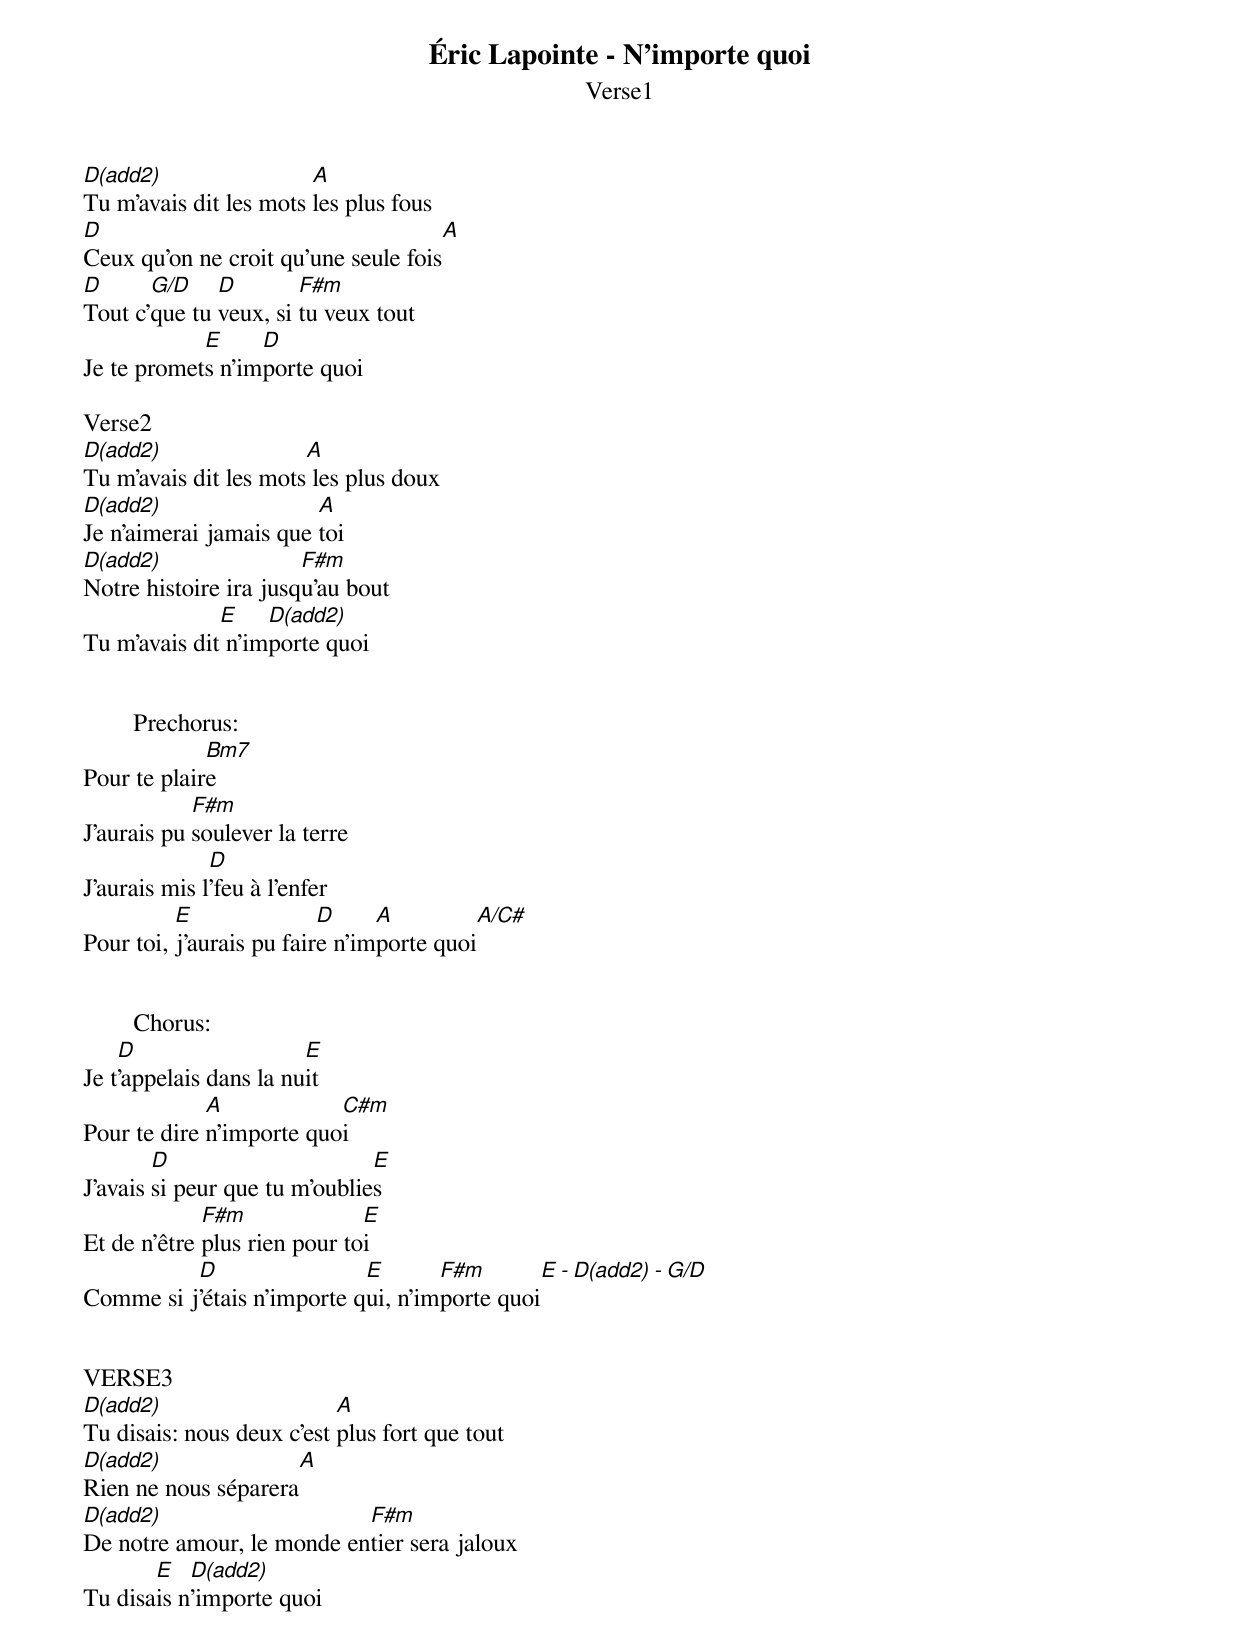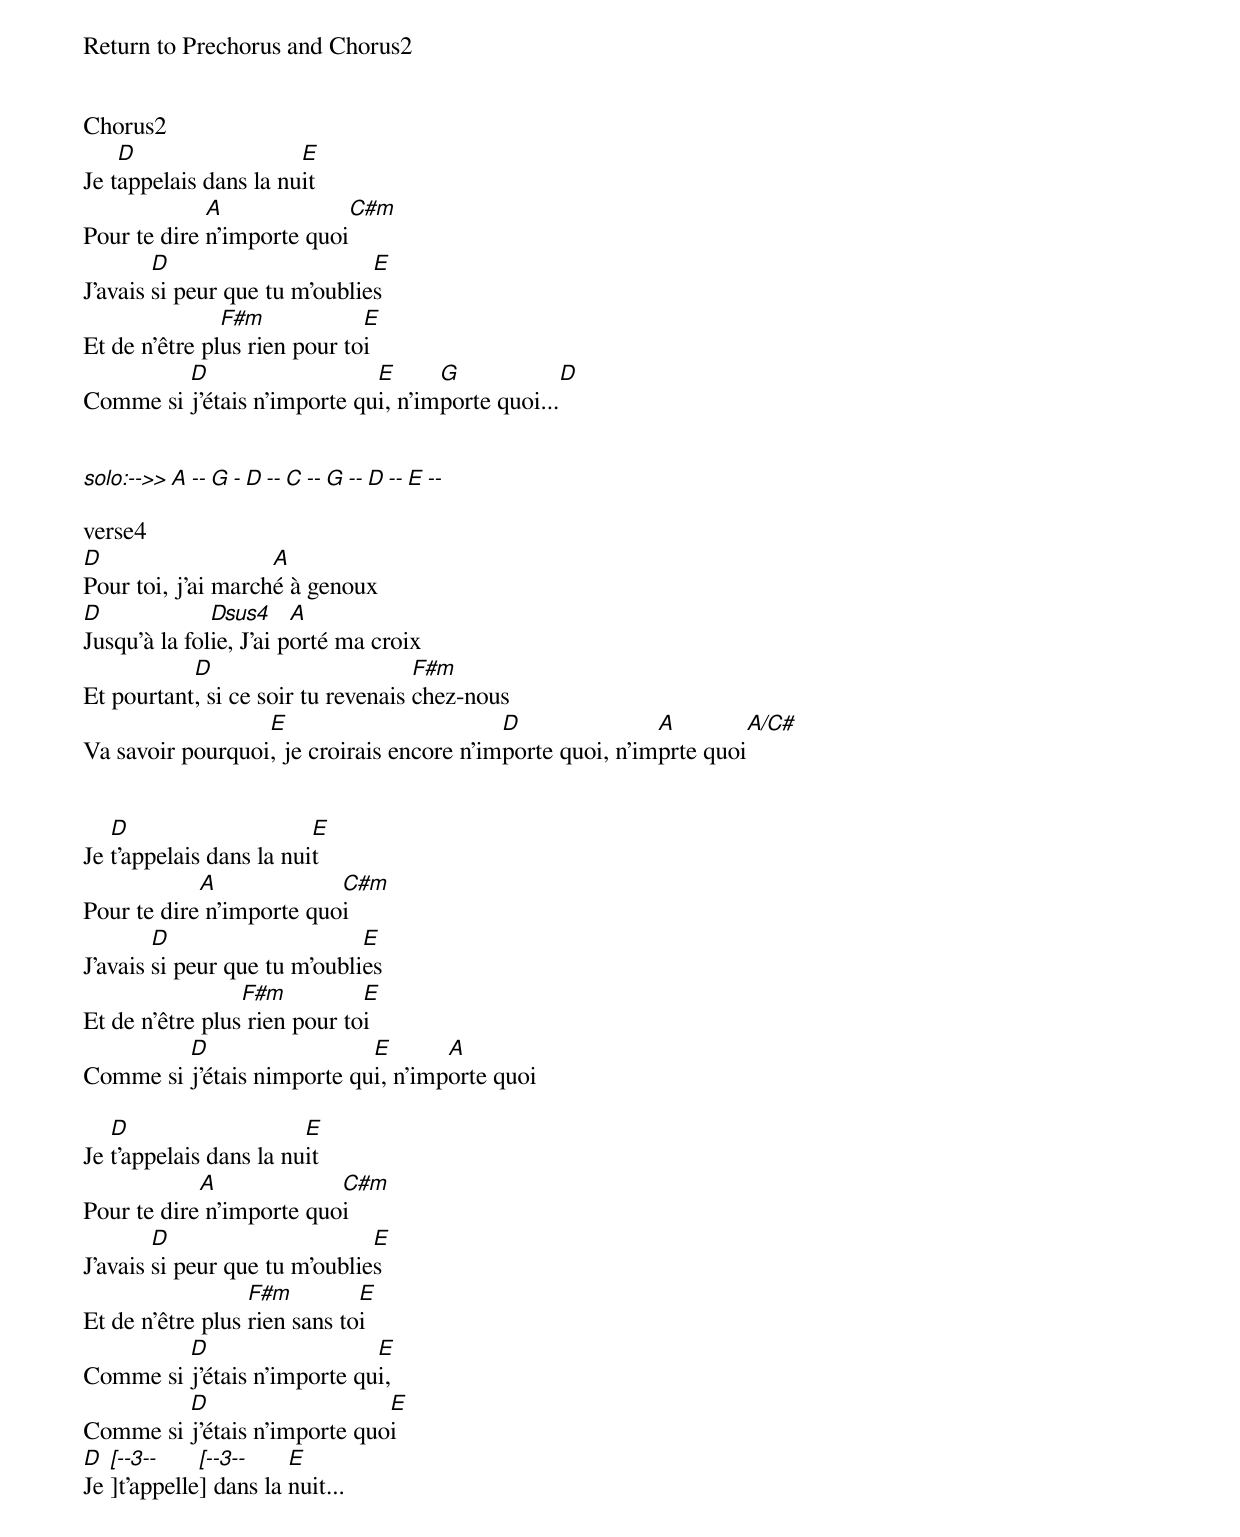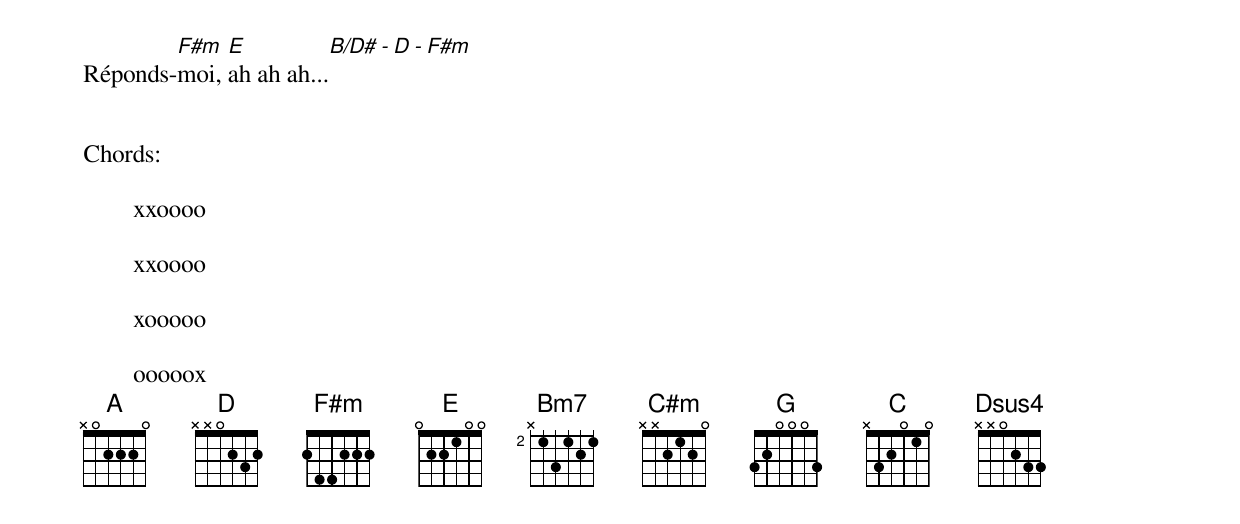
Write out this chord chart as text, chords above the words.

Éric Lapointe - N’importe quoi
Verse1
D(add2)                 A
Tu m'avais dit les mots les plus fous
D                                    A
Ceux qu'on ne croit qu'une seule fois
D      G/D    D        F#m
Tout c'que tu veux, si tu veux tout
            E     D
Je te promets n'importe quoi

Verse2
D(add2)                A
Tu m'avais dit les mots les plus doux
D(add2)                 A
Je n'aimerai jamais que toi
D(add2)                F#m
Notre histoire ira jusqu'au bout
              E    D(add2)
Tu m'avais dit n'importe quoi


	Prechorus:
             Bm7
Pour te plaire
            F#m
J'aurais pu soulever la terre
              D
J'aurais mis l'feu à l'enfer
          E               D     A          A/C#
Pour toi, j'aurais pu faire n'importe quoi


	Chorus:
    D                   E
Je t'appelais dans la nuit
             A            C#m
Pour te dire n'importe quoi
        D                      E
J'avais si peur que tu m'oublies
             F#m              E
Et de n'être plus rien pour toi
          D                 E       F#m        E - D(add2) - G/D
Comme si j'étais n'importe qui, n'importe quoi


VERSE3
D(add2)                    A
Tu disais: nous deux c'est plus fort que tout
D(add2)               A
Rien ne nous séparera
D(add2)                    F#m
De notre amour, le monde entier sera jaloux
       E   D(add2)
Tu disais n'importe quoi


Return to Prechorus and Chorus2


Chorus2
    D                  E
Je tappelais dans la nuit
             A             C#m
Pour te dire n'importe quoi
        D                      E
J'avais si peur que tu m'oublies
               F#m            E
Et de n'être plus rien pour toi
         D                   E      G            D
Comme si j'étais n'importe qui, n'importe quoi...


solo:-->> A -- G - D -- C -- G -- D -- E --

verse4
D                   A
Pour toi, j'ai marché à genoux
D             Dsus4     A
Jusqu'à la folie, J'ai porté ma croix
           D                        F#m
Et pourtant, si ce soir tu revenais chez-nous
                  E                        D               A         A/C#
Va savoir pourquoi, je croirais encore n'importe quoi, n'imprte quoi


   D                     E
Je t'appelais dans la nuit
            A             C#m
Pour te dire n'importe quoi
        D                     E
J'avais si peur que tu m'oublies
                 F#m          E
Et de n'être plus rien pour toi
         D                  E       A
Comme si j'étais nimporte qui, n'importe quoi

   D                    E
Je t'appelais dans la nuit
            A             C#m
Pour te dire n'importe quoi
        D                      E
J'avais si peur que tu m'oublies
                  F#m         E
Et de n'être plus rien sans toi
         D                   E
Comme si j'étais n'importe qui,
         D                    E
Comme si j'étais n'importe quoi
D  [--3--]  [--3--]  E
Je t'appelle dans la nuit...
        F#m  E          B/D# - D - F#m
Réponds-moi, ah ah ah...


Chords:

        xxoooo
D(add2) 000230

        xxoooo
G/D     000003

        xooooo
A/C#    042220

        ooooox
B/D#    064440
